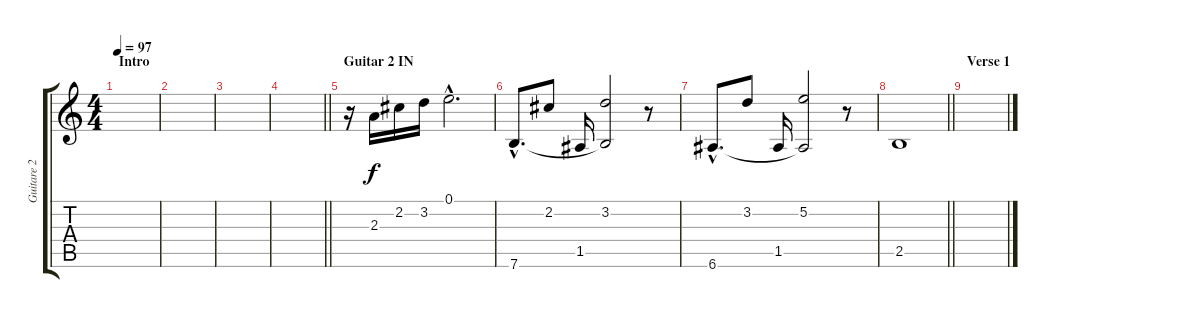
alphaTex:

\track ("Guitare 2" "Guitare 2") {instrument acousticguitarnylon}
\staff {score tabs}
\tuning (E4 B3 G3 D3 A2 E2) {hide}
\ts (4 4)
\section ("" "Intro")
\tempo 97
\clef g2
\ks c
|
|
|
\barLineRight lightlight
|
\section ("" "Guitar 2 IN")
r.16 2.3.16 2.2.16 3.2.16 0.1{hac}.2{d} |
7.6{hac}.8{d} 2.2.8 1.5.16 (3.2 7.6{t}).2 r.8 |
6.6{hac}.8{d} 3.2.8 1.5.16 (5.2 6.6{t}).2 r.8 |
\barLineRight lightlight
2.5.1 |
\section ("" "Verse 1")
